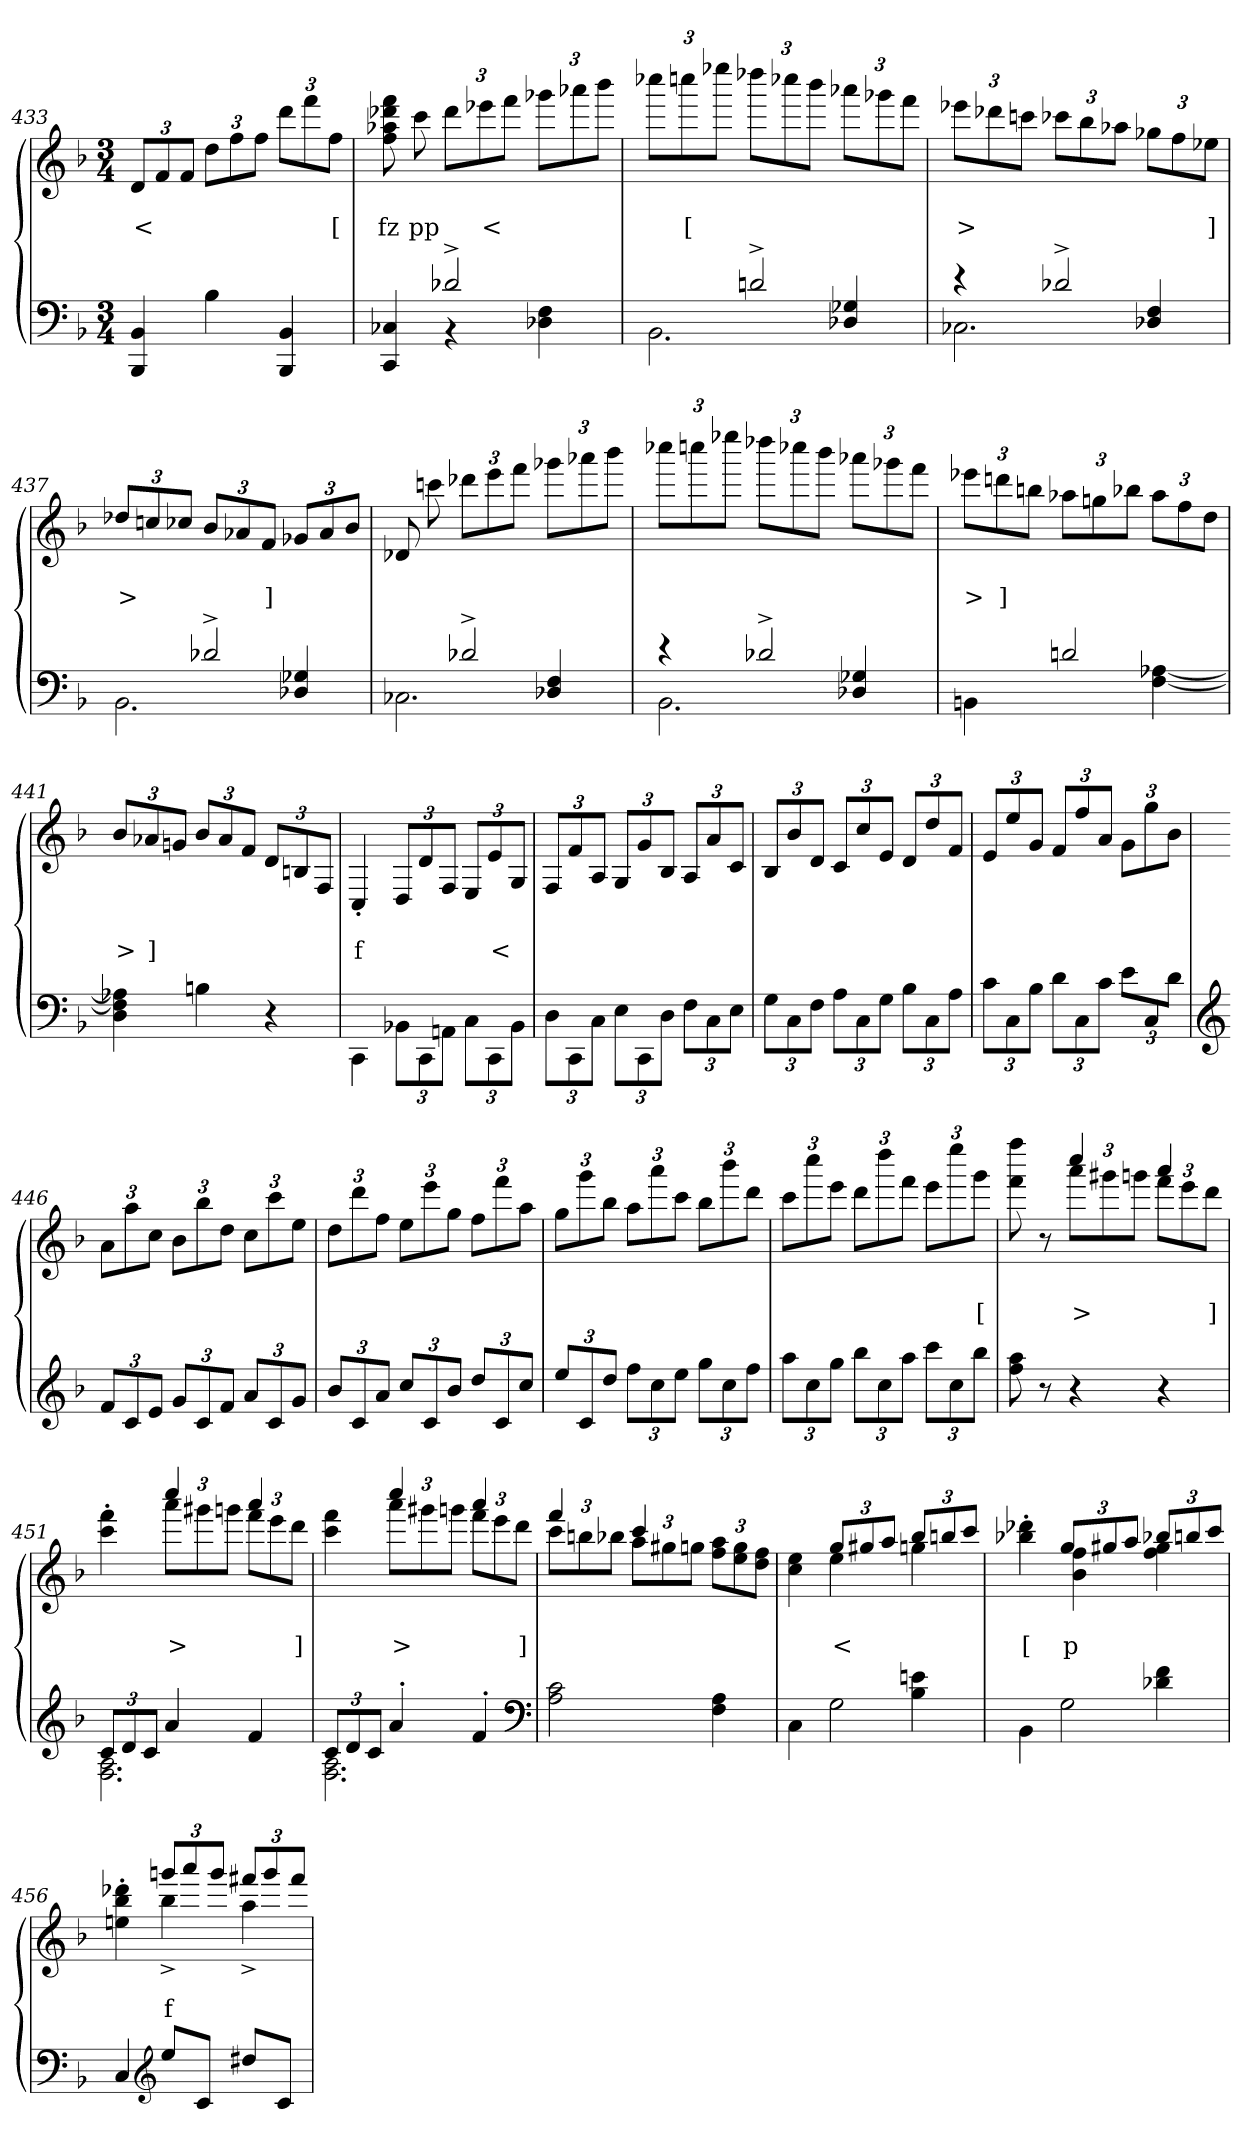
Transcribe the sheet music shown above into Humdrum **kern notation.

**kern	**kern	**text	**text
*part2	*part1	*part1	*part1
*staff2	*staff1	*staff1	*staff1
*clefF4	*clefG2	*	*
*k[b-]	*k[b-]	*	*
*M3/4	*M3/4	*	*
=433	=433	=433	=433
4BB- 4BBB-	12dL	.	<
.	12f	.	.
.	12fJ	.	.
4B-	12ddL	.	.
.	12ff	.	.
.	12ffJ	.	.
4BB- 4BBB-	12dddL	.	.
.	12fff	.	.
.	12ffJ	.	[
=434	=434	=434	=434
*^	*	*	*
4ryy	4C-X/ 4CC	8fff 8ddd-X 8aa-X 8ff	.	fz
.	.	8ccc\	.	pp
2d-X^>	4r	12ddd-L	.	.
.	.	12eee-X	.	<
.	.	12fffJ	.	.
.	4F 4D-	12ggg-XL	.	.
.	.	12aaa-	.	.
.	.	12bbb-J	.	.
=435	=435	=435	=435	=435
*	*^	*	*	*
4ryy	2.BB-	2ryy	12cccc-XL	.	.
.	.	.	12ccccn	.	[
.	.	.	12eeee-XJ	.	.
2dn^>	.	.	12dddd-XL	.	.
.	.	.	12cccc-X	.	.
.	.	.	12bbb-J	.	.
.	.	4G-X 4D-X	12aaa-XL	.	.
.	.	.	12ggg-X	.	.
.	.	.	12fffJ	.	.
=436	=436	=436	=436	=436	=436
4r	2.C-X	2ryy	12eee-XL	.	>
.	.	.	12ddd-X	.	.
.	.	.	12cccnJ	.	.
2d-X^>	.	.	12ccc-XL	.	.
.	.	.	12bb-	.	.
.	.	.	12aa-XJ	.	.
.	.	4F 4D-	12gg-XL	.	.
.	.	.	12ff	.	.
.	.	.	12ee-J	.	]
=437	=437	=437	=437	=437	=437
4ryy	2.BB-	2ryy	12dd-X/L	.	>
.	.	.	12ccn	.	.
.	.	.	12cc-XJ	.	.
2d-X^>	.	.	12b-L	.	.
.	.	.	12a-X	.	.
.	.	.	12fJ	.	]
.	.	4G-X 4D-	12g-XL	.	.
.	.	.	12a-	.	.
.	.	.	12b-J	.	.
=438	=438	=438	=438	=438	=438
4ryy	2.C-X	2ryy	8d-X	.	.
.	.	.	8cccn	.	.
2d-X^>	.	.	12ddd-L	.	.
.	.	.	12eee	.	.
.	.	.	12fffJ	.	.
.	.	4F 4D-	12ggg-XL	.	.
.	.	.	12aaa-X	.	.
.	.	.	12bbb-J	.	.
=439	=439	=439	=439	=439	=439
4r	2.BB-	2ryy	12cccc-XL	.	.
.	.	.	12ccccn	.	.
.	.	.	12eeee-XJ	.	.
2d-X^>	.	.	12dddd-XL	.	.
.	.	.	12cccc-X	.	.
.	.	.	12bbb-J	.	.
.	.	4G-X 4D-	12aaa-XL	.	.
.	.	.	12ggg-X	.	.
.	.	.	12fffJ	.	.
*	*v	*v	*	*	*
=440	=440	=440	=440	=440
4ryy	4BBn\	12eee-XL	.	>
.	.	12dddn	.	]
.	.	12bbnJ	.	.
2dn/	4ryy	12aa-XL	.	.
.	.	12ggn	.	.
.	.	12bb-XJ	.	.
.	[4A-X [4F	12aa-L	.	.
.	.	12ff	.	.
.	.	12ddJ	.	.
*v	*v	*	*	*
=441	=441	=441	=441
4A-X] 4F] 4D	12b-L	.	>
.	12a-X	.	]
.	12gnJ	.	.
4Bn	12b-L	.	.
.	12a-	.	.
.	12fJ	.	.
4r	12dL	.	.
.	12Bn	.	.
.	12FJ	.	.
=442	=442	=442	=442
4CC\	4C'>	.	f
12BB-X\L	12D/L	.	.
12CC	12d\	.	.
12AAnJ	12F/J	.	.
12C\L	12E/L	.	.
12CC	12e\	.	<
12BB-J	12G/J	.	.
=443	=443	=443	=443
12D\L	12F/L	.	.
12CC	12f\	.	.
12CJ	12A/J	.	.
12E\L	12G/L	.	.
12CC	12g\	.	.
12DJ	12B-/J	.	.
12F\L	12A/L	.	.
12C	12a\	.	.
12EJ	12c/J	.	.
=444	=444	=444	=444
12GL	12B-L	.	.
12C	12b-	.	.
12FJ	12dJ	.	.
12AL	12cL	.	.
12C	12cc	.	.
12GJ	12eJ	.	.
12B-L	12dL	.	.
12C	12dd	.	.
12AJ	12fJ	.	.
=445	=445	=445	=445
12cL	12eL	.	.
12C	12ee	.	.
12B-J	12gJ	.	.
12dL	12f/L	.	.
12C	12ff	.	.
12cJ	12aJ	.	.
12e\L	12gL	.	.
12C/	12gg	.	.
12d\J	12b-J	.	.
=446	=446	=446	=446
*clefG2	*	*	*
12fL	12aL	.	.
12c	12aa	.	.
12eJ	12ccJ	.	.
12gL	12b-L	.	.
12c	12bb-	.	.
12fJ	12ddJ	.	.
12aL	12ccL	.	.
12c	12ccc	.	.
12gJ	12eeJ	.	.
=447	=447	=447	=447
12b-L	12ddL	.	.
12c	12ddd	.	.
12aJ	12ffJ	.	.
12ccL	12eeL	.	.
12c	12eee	.	.
12b-J	12ggJ	.	.
12ddL	12ffL	.	.
12c	12fff	.	.
12ccJ	12aaJ	.	.
=448	=448	=448	=448
12eeL	12ggL	.	.
12c	12ggg	.	.
12ddJ	12bb-J	.	.
12ffL	12aaL	.	.
12cc	12aaa	.	.
12eeJ	12cccJ	.	.
12ggL	12bb-L	.	.
12cc	12bbb-	.	.
12ffJ	12dddJ	.	.
=449	=449	=449	=449
12aaL	12cccL	.	.
12cc	12cccc	.	.
12ggJ	12eeeJ	.	.
12bb-L	12dddL	.	.
12cc	12dddd	.	.
12aaJ	12fffJ	.	.
12cccL	12eeeL	.	.
12cc	12eeee	.	.
12bb-J	12gggJ	.	[
=450	=450	=450	=450
*	*^	*	*
8aa 8ff	8ffff 8fff\	4ryy	.	.
8r	8r	.	.	.
4r	4cccc	12aaaL	.	>
.	.	12ggg#X	.	.
.	.	12gggnJ	.	.
4r	4aaa	12fffL	.	.
.	.	12eee	.	.
.	.	12dddJ	.	]
=451	=451	=451	=451	=451
*^	*	*	*	*
12cL	2.A 2.F	4fff'> 4ccc'>	4ryy	.	.
12d	.	.	.	.	.
12cJ	.	.	.	.	.
4a	.	4cccc	12aaa\L	.	>
.	.	.	12ggg#X	.	.
.	.	.	12gggnJ	.	.
4f	.	4aaa	12fffL	.	.
.	.	.	12eee	.	.
.	.	.	12dddJ	.	]
=452	=452	=452	=452	=452	=452
12cL	2.A 2.F	4fff 4ccc	4ryy	.	.
12d	.	.	.	.	.
12cJ	.	.	.	.	.
4a'>	.	4cccc	12aaaL	.	>
.	.	.	12ggg#X	.	.
.	.	.	12gggnJ	.	.
4f'>	.	4aaa	12fffL	.	.
.	.	.	12eee	.	.
.	.	.	12dddJ	.	]
*v	*v	*	*	*	*
*clefF4	*	*	*	*
=453	=453	=453	=453	=453
2c 2A	4fff	12cccL	.	.
.	.	12bbn	.	.
.	.	12bb-XJ	.	.
.	4ccc	12aaL	.	.
.	.	12gg#X	.	.
.	.	12ggnJ	.	.
4A 4F	4ryy	12aa 12ffL	.	.
.	.	12gg 12ee	.	.
.	.	12ff 12ddJ	.	.
=454	=454	=454	=454	=454
*^	*	*	*	*
4C\	4ryy	4ryy	4ee 4cc	.	.
4ryy	2G	12ggL	4ee	.	<
.	.	12gg#X	.	.	.
.	.	12aaJ	.	.	.
4en\ 4B-	.	12bb-L	4ggn	.	.
.	.	12bbn	.	.	.
.	.	12cccJ	.	.	.
=455	=455	=455	=455	=455	=455
4BB-\	4ryy	4ryy	4ddd-X'> 4bb-X'>	.	[
4ryy	2G	12ggL	4ff 4b-	.	p
.	.	12gg#X	.	.	.
.	.	12aaJ	.	.	.
4f 4d-X\	.	12bb-XL	4gg# 4ff	.	.
.	.	12bbn	.	.	.
.	.	12cccJ	.	.	.
*v	*v	*	*	*	*
=456	=456	=456	=456	=456
4C	4ryy	4ddd-X'> 4bb-'> 4een'>	.	.
*clefG2	*	*	*	*
8eeL	12gggnL	4bb-^>	.	f
.	12aaa	.	.	.
8cJ	.	.	.	.
.	12gggJ	.	.	.
8dd#XL	12fff#XL	4aa^>	.	.
.	12ggg	.	.	.
8cJ	.	.	.	.
.	12fff#J	.	.	.
*	*v	*v	*	*
=	=	=	=
*-	*-	*-	*-
